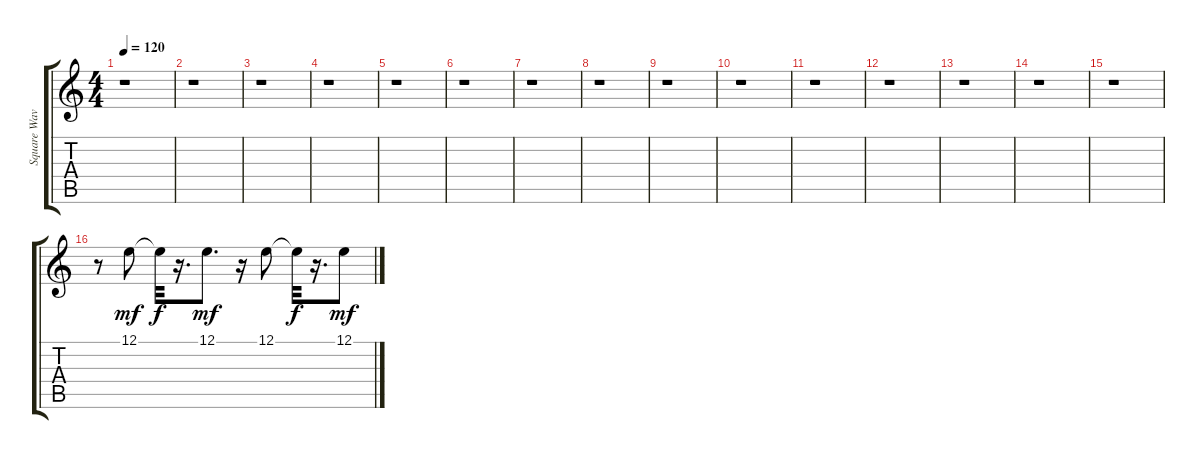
\track ("Square Wav" "Square Wav") {instrument lead1square}
\staff {score tabs}
\tuning (E4 B3 G3 D3 A2 E2) {hide}
\ts (4 4)
\tempo 120
\clef g2
\ks c
r.1{dy f} |
r.1 |
r.1 |
r.1 |
r.1 |
r.1 |
r.1 |
r.1 |
r.1 |
r.1 |
r.1 |
r.1 |
r.1 |
r.1 |
r.1 |
r.8 12.1.8{dy mf} 12.1{t}.32{dy f} r.16{d} 12.1.8{d dy mf} r.16 12.1.8 12.1{t}.32{dy f} r.16{d} 12.1.8{dy mf}
